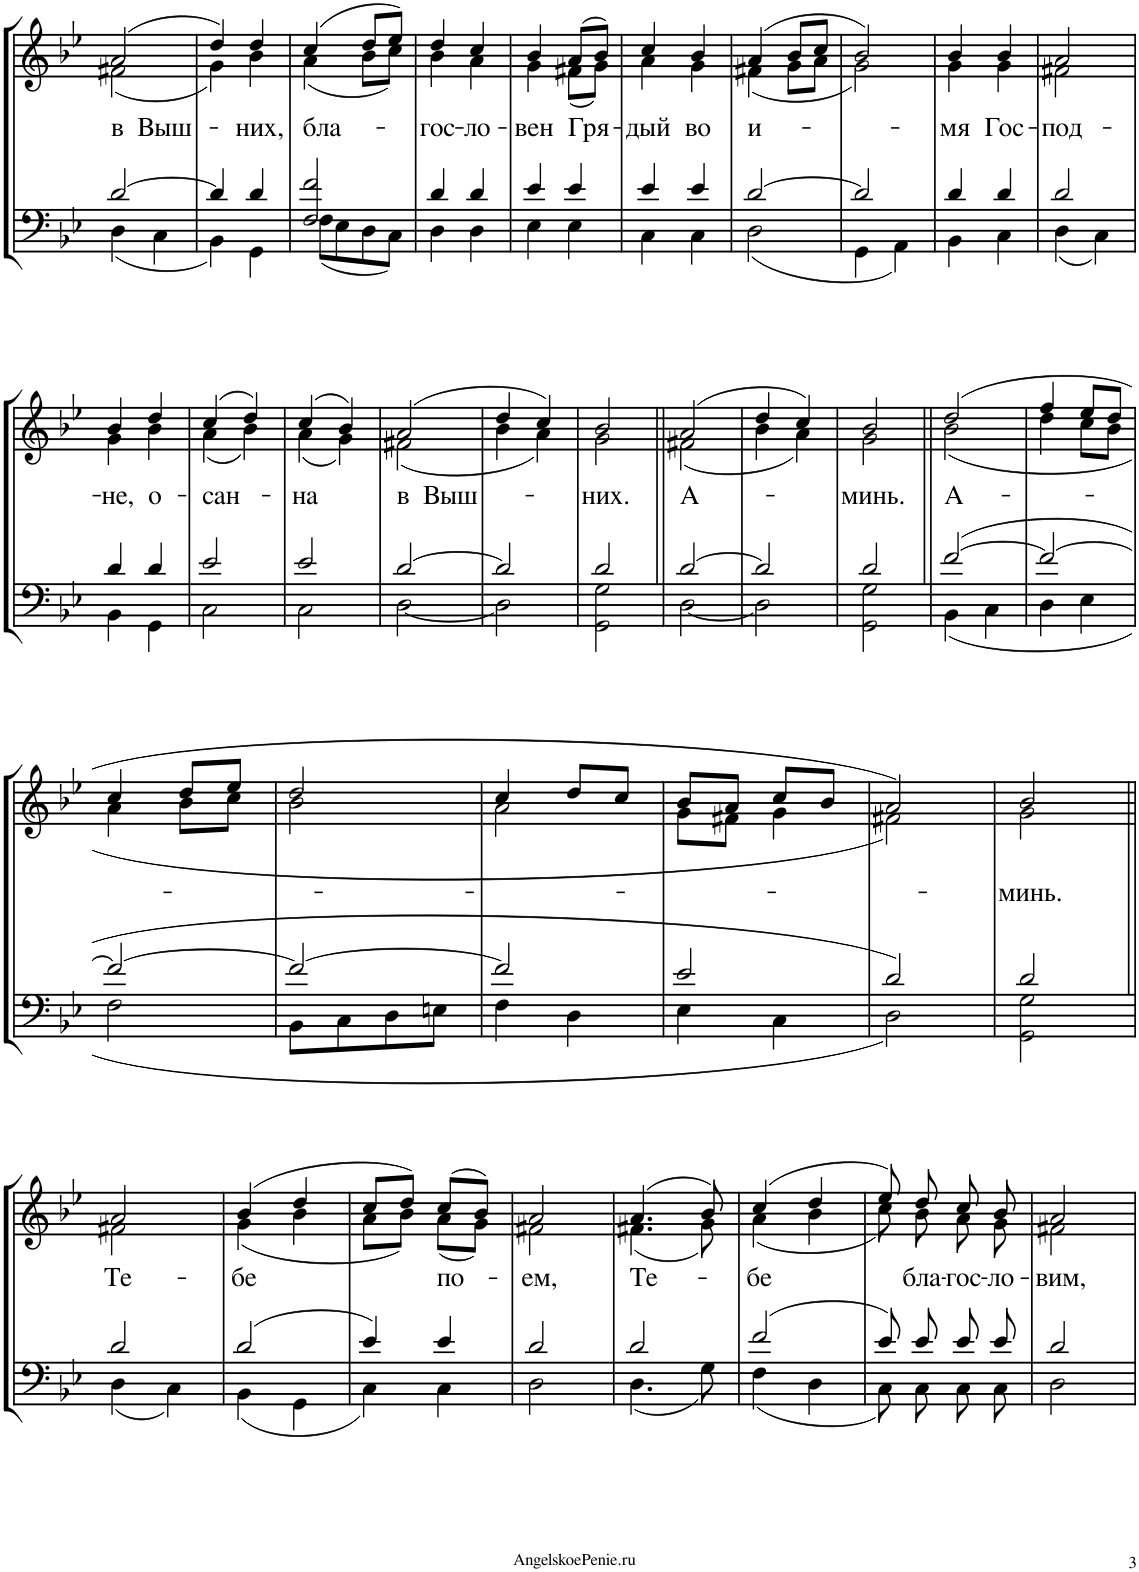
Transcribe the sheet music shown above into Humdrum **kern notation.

**kern	**kern	**text
*part1	*part1	*part1
*staff2	*staff1	*staff1
*I"Piano	*	*
*I'Pno.	*	*
!!LO:PB:g=z
*clefF4	*clefG2	*
*k[b-e-]	*k[b-e-]	*
*M2/4	*M2/4	*
=72	=72	=72
*^	*^	*
!	!	!	!	!LO:LY:b
[2d/	4D\	(2a/	(2f#X\	в Выш-
.	4C\	.	.	.
=73	=73	=73	=73	=73
4d/]	4BB-\	4dd/)	4g\)	.
!	!	!	!	!LO:LY:b
4d/	4GG\	4dd/	4b-\	-них,
=74	=74	=74	=74	=74
!	!	!	!	!LO:LY:b
2F/ 2f/	8F\L	(4cc/	(4a\	бла-
.	8E-\	.	.	.
.	8D\	8dd/L	8b-\L	.
.	8C\J	8ee-/J)	8cc\J)	.
=75	=75	=75	=75	=75
!	!	!	!	!LO:LY:b
4d/	4D\	4dd/	4b-\	-гос-
!	!	!	!	!LO:LY:b
4d/	4D\	4cc/	4a\	-ло-
=76	=76	=76	=76	=76
!	!	!	!	!LO:LY:b
4e-/	4E-\	4b-/	4g\	-вен
!	!	!	!	!LO:LY:b
4e-/	4E-\	(8a/L	(8f#X\L	Гря-
.	.	8b-/J)	8g\J)	.
=77	=77	=77	=77	=77
!	!	!	!	!LO:LY:b
4e-/	4C\	4cc/	4a\	-дый
!	!	!	!	!LO:LY:b
4e-/	4C\	4b-/	4g\	во
=78	=78	=78	=78	=78
!	!	!	!	!LO:LY:b
[2d/	2D\	(4a/	(4f#X\	и-
.	.	8b-/L	8g\L	.
.	.	8cc/J	8a\J	.
=79	=79	=79	=79	=79
2d/]	4GG\	2b-/)	2g\)	.
.	4AA\	.	.	.
=80	=80	=80	=80	=80
!	!	!	!	!LO:LY:b
4d/	4BB-\	4b-/	4g\	-мя
!	!	!	!	!LO:LY:b
4d/	4C\	4b-/	4g\	Гос-
=81	=81	=81	=81	=81
!	!	!	!	!LO:LY:b
2d/	4D\	2a/	2f#X\	-под-
.	4C\	.	.	.
!!LO:LB:g=z	!!
=82	=82	=82	=82	=82
!	!	!	!	!LO:LY:b
4d/	4BB-\	4b-/	4g\	-не,
!	!	!	!	!LO:LY:b
4d/	4GG\	4dd/	4b-\	о-
=83	=83	=83	=83	=83
!	!	!	!	!LO:LY:b
2e-/	2C\	(4cc/	(4a\	-сан-
.	.	4dd/)	4b-\)	.
=84	=84	=84	=84	=84
!	!	!	!	!LO:LY:b
2e-/	2C\	(4cc/	(4a\	-на
.	.	4b-/)	4g\)	.
=85	=85	=85	=85	=85
!	!	!	!	!LO:LY:b
[2d/	[2D\	(2a/	(2f#X\	в Выш-
=86	=86	=86	=86	=86
2d/]	2D\]	4dd/	4b-\	.
.	.	4cc/)	4a\)	.
=87	=87	=87	=87	=87
!	!	!	!	!LO:LY:b
2d/	2GG\ 2G\	2b-/	2g\	-них.
=88||	=88||	=88||	=88||	=88||
!	!	!	!	!LO:LY:b
[2d/	[2D\	(2a/	(2f#X\	А-
=89	=89	=89	=89	=89
2d/]	2D\]	4dd/	4b-\	.
.	.	4cc/)	4a\)	.
=90	=90	=90	=90	=90
!	!	!	!	!LO:LY:b
2d/	2GG\ 2G\	2b-/	2g\	-минь.
=91||	=91||	=91||	=91||	=91||
!	!	!	!	!LO:LY:b
[2f/	4BB-\	(2dd/	(2b-\	А-
.	4C\	.	.	.
=92	=92	=92	=92	=92
2f/_	4D\	4ff/	4dd\	.
.	4E-\	8ee-/L	8cc\L	.
.	.	8dd/J	8b-\J	.
!!LO:LB:g=z	!!
=93	=93	=93	=93	=93
2f/_	2F\	4cc/	4a\	.
.	.	8dd/L	8b-\L	.
.	.	8ee-/J	8cc\J	.
=94	=94	=94	=94	=94
2f/_	8BB-\L	2dd/	2b-\	.
.	8C\	.	.	.
.	8D\	.	.	.
.	8En\J	.	.	.
=95	=95	=95	=95	=95
2f/]	4F\	4cc/	2a\	.
.	4D\	8dd/L	.	.
.	.	8cc/J	.	.
=96	=96	=96	=96	=96
2e-/	4E-\	8b-/L	8g\L	.
.	.	8a/J	8f#X\J	.
.	4C\	8cc/L	4g\	.
.	.	8b-/J	.	.
=97	=97	=97	=97	=97
2d/	2D\	2a/)	2f#X\)	.
=98	=98	=98	=98	=98
!	!	!	!	!LO:LY:b
2d/	2GG\ 2G\	2b-/	2g\	-минь.
!!LO:LB:g=z	!!
=99||	=99||	=99||	=99||	=99||
!	!	!	!	!LO:LY:b
2d/	4D\	2a/	2f#X\	Те-
.	4C\	.	.	.
=100	=100	=100	=100	=100
!	!	!	!	!LO:LY:b
2d/	4BB-\	(4b-/	(4g\	-бе
.	4GG\	4dd/	4b-\	.
=101	=101	=101	=101	=101
4e-/	4C\	8cc/L	8a\L	.
.	.	8dd/J)	8b-\J)	.
!	!	!	!	!LO:LY:b
4e-/	4C\	(8cc/L	(8a\L	по-
.	.	8b-/J)	8g\J)	.
=102	=102	=102	=102	=102
!	!	!	!	!LO:LY:b
2d/	2D\	2a/	2f#X\	-ем,
=103	=103	=103	=103	=103
!	!	!	!	!LO:LY:b
2d/	4.D\	(4.a/	(4.f#X\	Те-
.	8G\	8b-/)	8g\)	.
=104	=104	=104	=104	=104
!	!	!	!	!LO:LY:b
2f/	4F\	(4cc/	(4a\	-бе
.	4D\	4dd/	4b-\	.
=105	=105	=105	=105	=105
8e-/	8C\	8ee-/)	8cc\)	.
!	!	!	!	!LO:LY:b
8e-/	8C\	8dd/	8b-\	бла-
!	!	!	!	!LO:LY:b
8e-/	8C\	8cc/	8a\	-гос-
!	!	!	!	!LO:LY:b
8e-/	8C\	8b-/	8g\	-ло-
=106	=106	=106	=106	=106
!	!	!	!	!LO:LY:b
2d/	2D\	2a/	2f#X\	-вим,
*v	*v	*	*	*
*	*v	*v	*
=	=	=
*-	*-	*-
